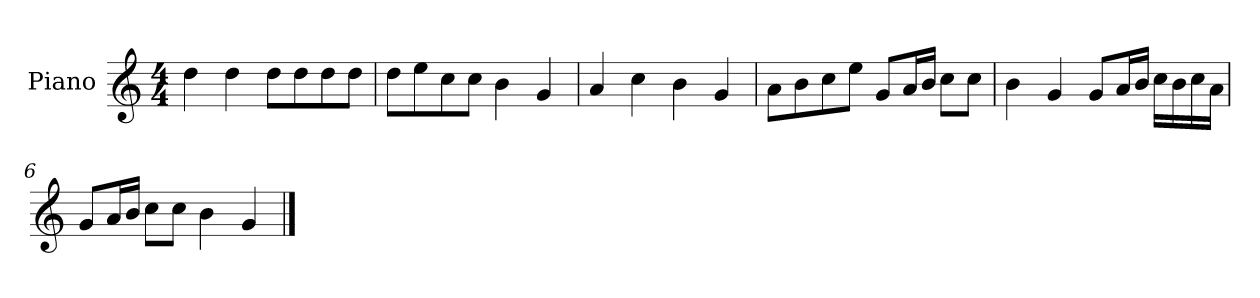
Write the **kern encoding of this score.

**kern
*part1
*staff1
*I"Piano
*I'P-no
*clefG2
*k[]
*M4/4
*MM90
=1
4dd\
4dd\
8dd\L
8dd\
8dd\
8dd\J
=2
8dd\L
8ee\
8cc\
8cc\J
4b\
4g/
=3
4a/
4cc\
4b\
4g/
=4
8a\L
8b\
8cc\
8ee\J
8g/L
16a/L
16b/JJ
8cc\L
8cc\J
=5
4b\
4g/
8g/L
16a/L
16b/JJ
16cc\LL
16b\
16cc\
16a\JJ
!!LO:LB:g=z
=6
8g/L
16a/L
16b/JJ
8cc\L
8cc\J
4b\
4g/
==
*-
